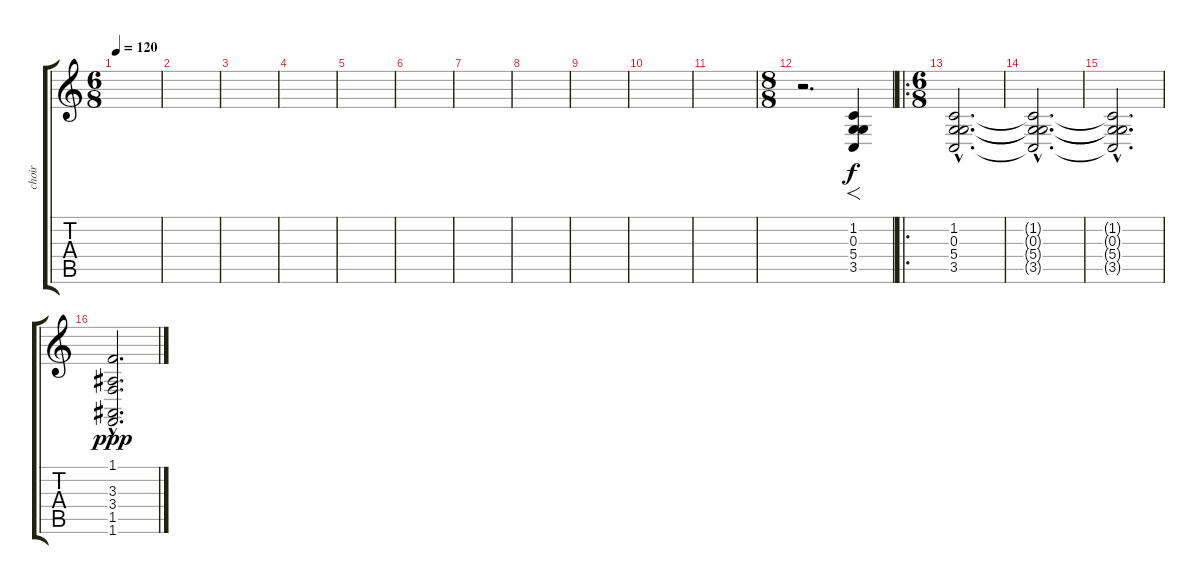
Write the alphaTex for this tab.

\track ("choir" "choir") {instrument choiraahs}
\staff {score tabs}
\tuning (E4 B3 G3 D3 A2 E2) {hide}
\ts (6 8)
\tempo 120
\clef g2
\ks c
|
|
|
|
|
|
|
|
|
|
|
\ts (8 8)
r.2{d} (1.2 0.3 5.4 3.5).4{f} |
\ro
\ts (6 8)
(1.2{hac} 0.3{hac} 5.4{hac} 3.5{hac}).2{d} |
(1.2{hac t} 0.3{hac t} 5.4{hac t} 3.5{hac t}).2{d} |
(1.2{hac t} 0.3{hac t} 5.4{hac t} 3.5{hac t}).2{d} |
(1.1{hac} 3.3{hac} 3.4{hac} 1.5{hac} 1.6{hac}).2{d dy ppp}
